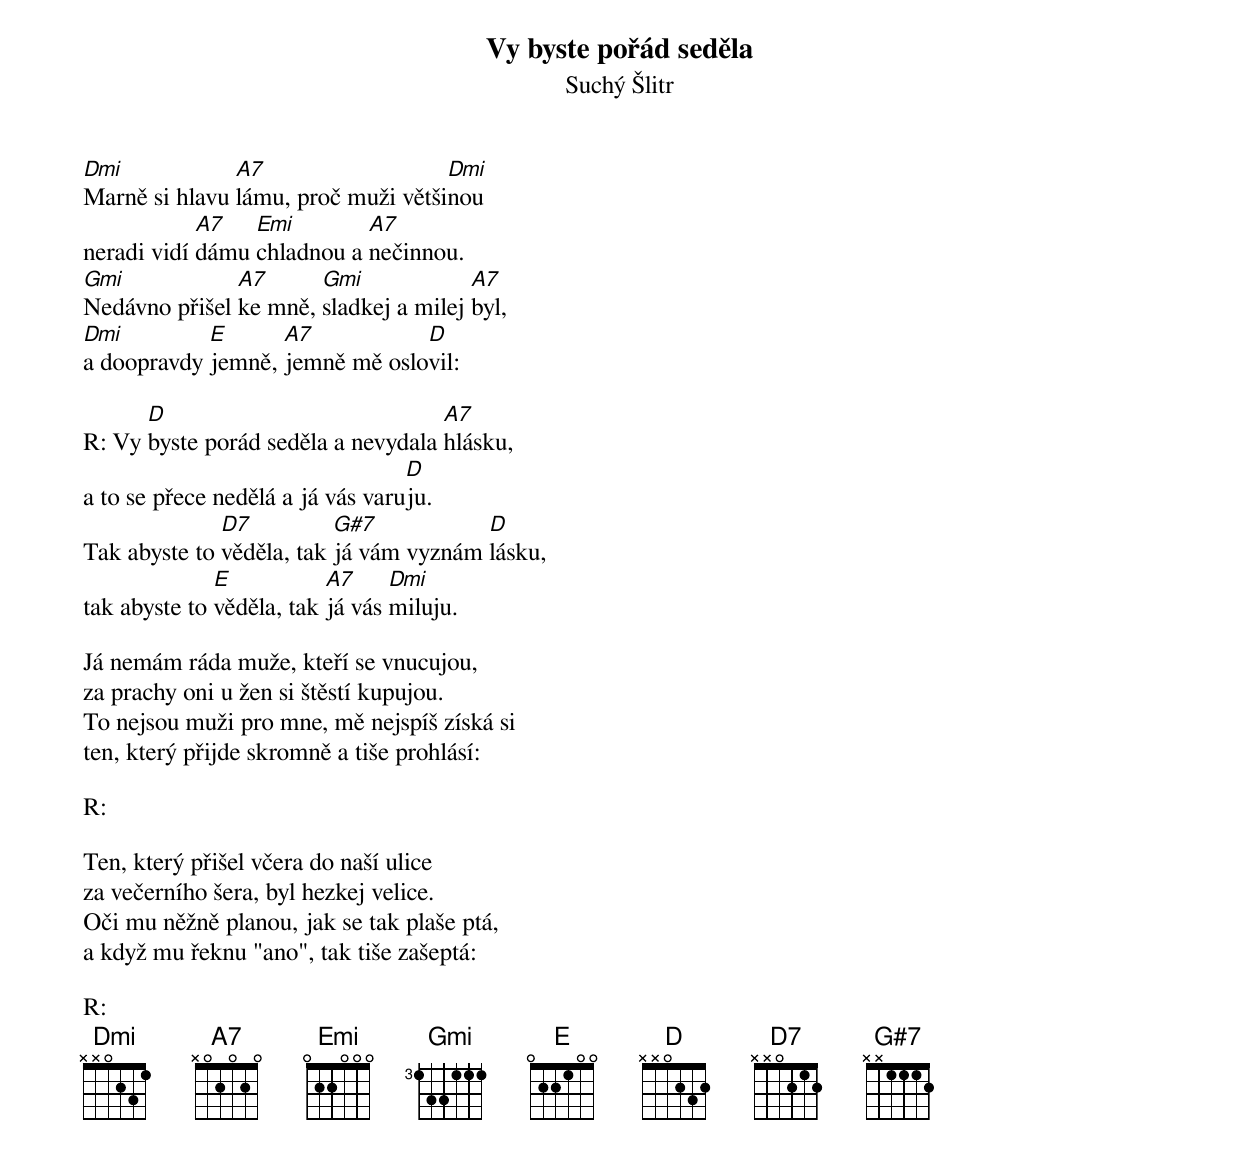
Vy byste pořád seděla
Suchý Šlitr


Dmi            A7                   Dmi
Marně si hlavu lámu, proč muži většinou
            A7   Emi        A7
neradi vidí dámu chladnou a nečinnou.
Gmi            A7      Gmi             A7
Nedávno přišel ke mně, sladkej a milej byl,
Dmi         E      A7           D
a doopravdy jemně, jemně mě oslovil:

      D                             A7
R: Vy byste porád seděla a nevydala hlásku,
                                  D
a to se přece nedělá a já vás varuju.
              D7          G#7           D
Tak abyste to věděla, tak já vám vyznám lásku,
              E           A7     Dmi
tak abyste to věděla, tak já vás miluju.

Já nemám ráda muže, kteří se vnucujou,
za prachy oni u žen si štěstí kupujou.
To nejsou muži pro mne, mě nejspíš získá si
ten, který přijde skromně a tiše prohlásí:

R:

Ten, který přišel včera do naší ulice
za večerního šera, byl hezkej velice.
Oči mu něžně planou, jak se tak plaše ptá,
a když mu řeknu "ano", tak tiše zašeptá:

R:
